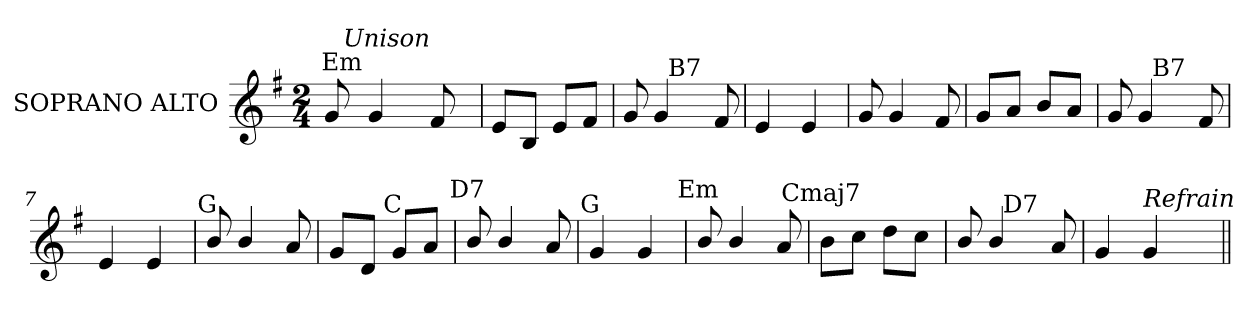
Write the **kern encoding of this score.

**kern
*part1
*staff1
*I"SOPRANO ALTO
*I'S. A.
!!LO:PB:g=z
*clefG2
*k[f#]
*G:
*M2/4
=
!LO:TX:a:i:t=Refrain
*^
*	*^
8gi/	64...ryy	64ryy
.	.	128...ryy
!	!LO:TX:a:cj:t=Em	!
.	4ryy	.
!	!	!LO:TX:a:i:t=Unison
.	.	4ryy
4gi/	.	.
.	8ryy	.
.	.	8ryy
8f#i/	.	.
.	16ryy	.
.	.	16ryy
.	32ryy	.
.	.	32ryy
.	512ryy	.
.	.	1024ryy
*v	*v	*v
=1
8ei/L
8Bi/J
8ei/L
8f#i/J
=2
*^
8gi/	4ryy
4gi/	.
!	!LO:TX:a:cj:t=B7
.	4ryy
8f#i/	.
=3	=3
!LO:TX:a:cj:t=Em	!
*v	*v
4ei/
4ei/
!!LO:LB:g=z
=4
8gi/
4gi/
8f#i/
=5
8gi/L
8ai/J
8bi/L
8ai/J
=6
*^
8gi/	4ryy
4gi/	.
!	!LO:TX:a:cj:t=B7
.	4ryy
8f#i/	.
=7	=7
!LO:TX:a:cj:t=Em	!
*v	*v
4ei/
4ei/
!!LO:LB:g=z
=8
!LO:TX:a:cj:t=G
8bi/
4bi/
8ai/
=9
8gi/L
8di/J
!LO:TX:a:cj:t=C
8gi/L
8ai/J
=10
!LO:TX:a:cj:t=D7
8bi/
4bi/
8ai/
=11
!LO:TX:a:cj:t=G
4gi/
4gi/
!!LO:LB:g=z
=12
!LO:TX:a:cj:t=Em
8bi/
4bi/
8ai/
=13
!LO:TX:a:cj:t=Cmaj7
8bi\L
8cci\J
8ddi\L
8cci\J
=14
*^
8bi/	4ryy
4bi/	.
!	!LO:TX:a:cj:t=D7
.	4ryy
8ai/	.
=15	=15
!LO:TX:a:cj:t=G	!
*v	*v
4gi/
!LO:TX:a:i:t=Refrain
4gi/
=||
*-
